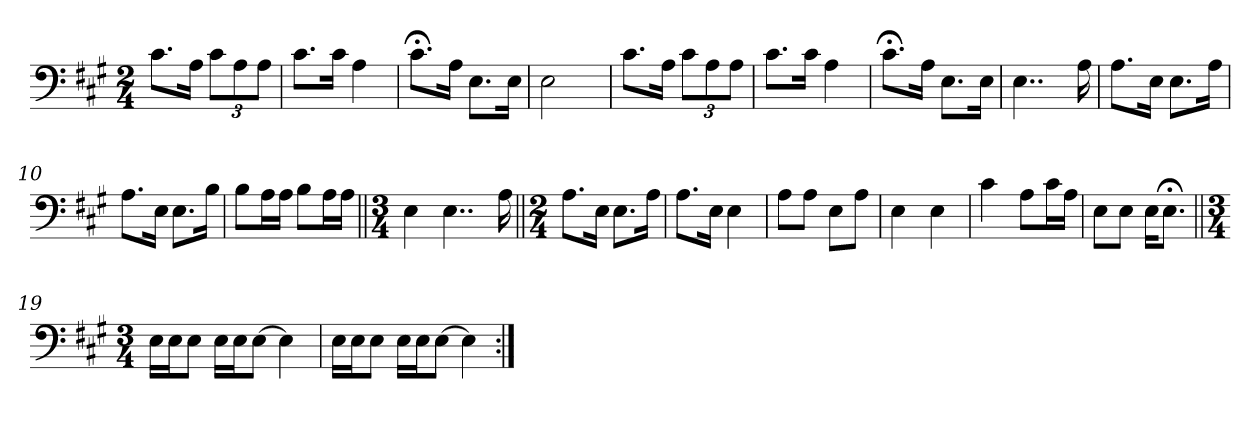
**kern
*part1
*staff1
*clefF4
*k[f#c#g#]
*M2/4
=1
8.c#\L
16A\Jk
12c#\L
12A\
12A\J
=2
8.c#\L
16c#\Jk
4A\
=3
8.c#;<\L
16A\Jk
8.E\L
16E\Jk
=4
2E\
=5
8.c#\L
16A\Jk
12c#\L
12A\
12A\J
=6
8.c#\L
16c#\Jk
4A\
=7
8.c#;<\L
16A\Jk
8.E\L
16E\Jk
=8
4..E\
16A\
=9
8.A\L
16E\Jk
8.E\L
16A\Jk
=10
8.A\L
16E\Jk
8.E\L
16B\Jk
=11
8B\L
16A\L
16A\JJ
8B\L
16A\L
16A\JJ
=12||
*M3/4
4E\
4..E\
16A\
=13||
*M2/4
8.A\L
16E\Jk
8.E\L
16A\Jk
=14
8.A\L
16E\Jk
4E\
=15
8A\L
8A\J
8E\L
8A\J
=16
4E\
4E\
=17
4c#\
8A\L
16c#\L
16A\JJ
=18
8E\L
8E\J
16E\KL
8.E;<\J
=19||
*M3/4
16E\LL
16E\J
8E\J
16E\LL
16E\J
[8E\J
4E\]
=20
16E\LL
16E\J
8E\J
16E\LL
16E\J
[8E\J
4E\]
=:|!
*-
